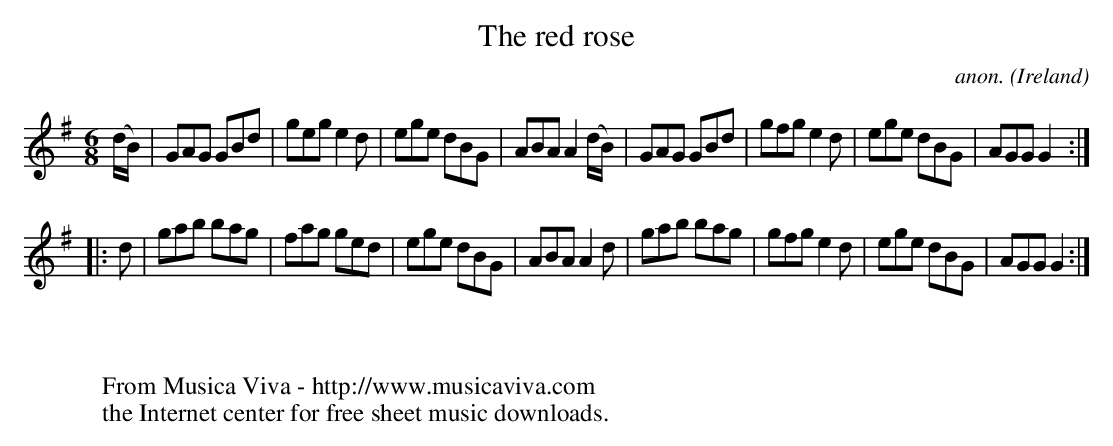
X:1
T:The red rose
C:anon.
O:Ireland
M:6/8
L:1/8
K:G
(d/B/)|GAG GBd|geg e2d|ege dBG|ABA A2(d/B/)|GAG GBd|gfg e2d|ege dBG|AGG G2:|
|:d|gab bag|fag ged|ege dBG|ABA A2d|gab bag|gfg e2d|ege dBG|AGG G2:|
W:
W:
W:  From Musica Viva - http://www.musicaviva.com
W:  the Internet center for free sheet music downloads.
